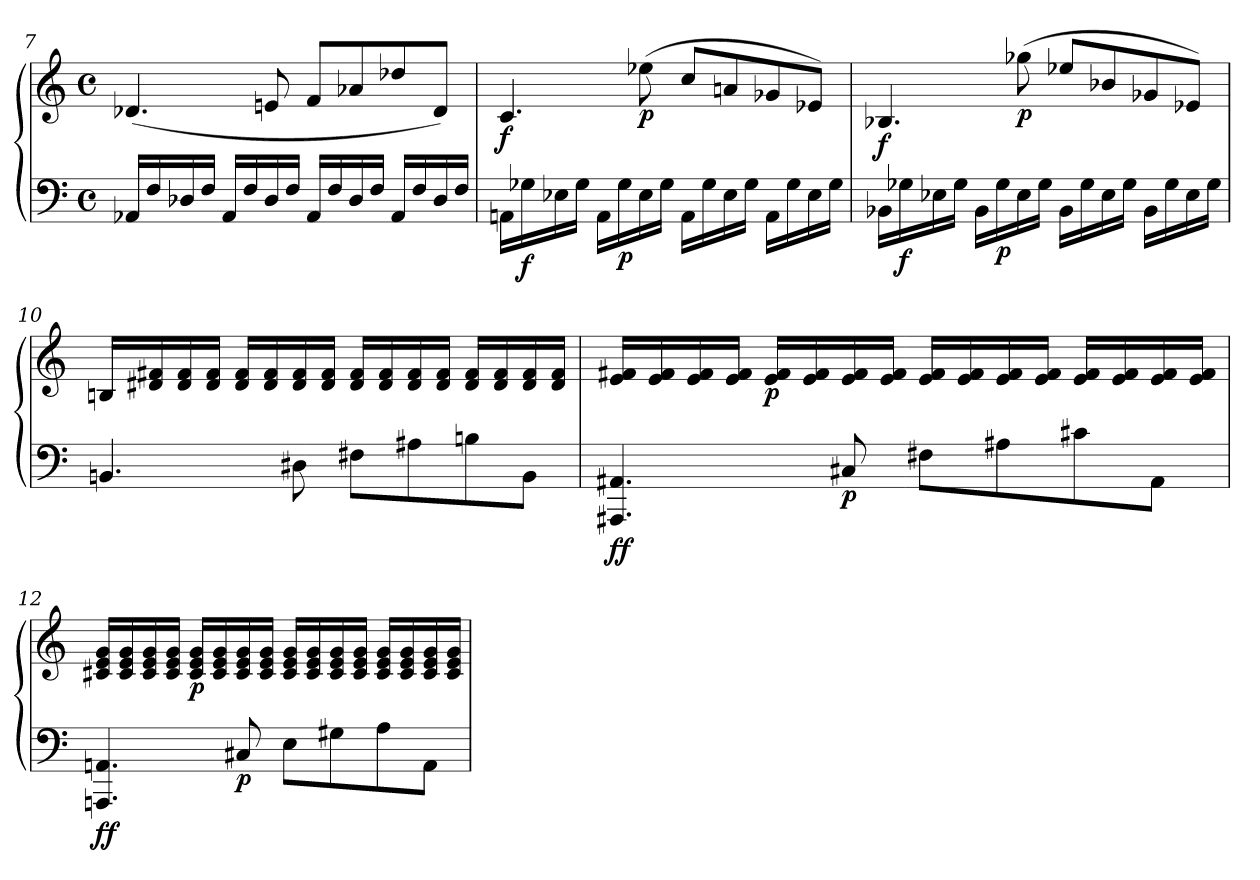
**kern	**kern	**dynam
*part1	*part1	*part1
*staff2	*staff1	*staff1/2
*clefF4	*clefG2	*
*k[]	*k[]	*
*M4/4	*M4/4	*
*met(c)	*met(c)	*
=7	=7	=7
16AA-X/LL	(<4.d-X/	.
16F/	.	.
16D-X/	.	.
16F/JJ	.	.
16AA-/LL	.	.
16F/	.	.
16D-/	8eni/	.
16F/JJ	.	.
16AA-/LL	8f/L	.
16F/	.	.
16D-/	8a-X/	.
16F/JJ	.	.
16AA-/LL	8dd-X/	.
16F/	.	.
16D-/	8d-/J)	.
16F/JJ	.	.
!!LO:LB:g=z
=8	=8	=8
!	!	!LO:DY:b
16AAni\LL	4.c/	f
!	!	!LO:DY:b=2
16G-X\	.	f
16E-X\	.	.
16G-\JJ	.	.
16AA\LL	.	.
!	!	!LO:DY:b=2
16G-\	.	p
!	!	!LO:DY:b
16E-\	(>8ee-X\	p
16G-\JJ	.	.
16AA\LL	8cc/L	.
16G-\	.	.
16E-\	8ani/	.
16G-\JJ	.	.
16AA\LL	8g-X/	.
16G-\	.	.
16E-\	8e-X/J)	.
16G-\JJ	.	.
=9	=9	=9
!	!	!LO:DY:b
16BB-X\LL	4.B-X/	f
!	!	!LO:DY:b=2
16G-X\	.	f
16E-X\	.	.
16G-\JJ	.	.
16BB-\LL	.	.
!	!	!LO:DY:b=2
16G-\	.	p
!	!	!LO:DY:b
16E-\	(>8gg-X\	p
16G-\JJ	.	.
16BB-\LL	8ee-X/L	.
16G-\	.	.
16E-\	8b-X/	.
16G-\JJ	.	.
16BB-\LL	8g-X/	.
16G-\	.	.
16E-\	8e-X/J)	.
16G-\JJ	.	.
!!LO:LB:g=z
=10	=10	=10
4.BBni/	16Bni/LL	.
.	16d#X/ 16f#X/	.
.	16d#/ 16f#/	.
.	16d#/ 16f#/JJ	.
.	16d#/ 16f#/LL	.
.	16d#/ 16f#/	.
8D#X\	16d#/ 16f#/	.
.	16d#/ 16f#/JJ	.
8F#X\L	16d#/ 16f#/LL	.
.	16d#/ 16f#/	.
8A#X\	16d#/ 16f#/	.
.	16d#/ 16f#/JJ	.
8Bni\	16d#/ 16f#/LL	.
.	16d#/ 16f#/	.
8BB\J	16d#/ 16f#/	.
.	16d#/ 16f#/JJ	.
!!LO:LB:g=z
=11	=11	=11
!	!	!LO:DY:b=2
!	!	!LO:DY:n=1:b
4.AAA#X/ 4.AA#X/	16e/ 16f#X/LL	f f
.	16e/ 16f#/	.
.	16e/ 16f#/	.
.	16e/ 16f#/JJ	.
!	!	!LO:DY:n=2:b
.	16e/ 16f#/LL	p
.	16e/ 16f#/	.
!	!	!LO:DY:n=3:b=2
8C#X/	16e/ 16f#/	p
.	16e/ 16f#/JJ	.
8F#X\L	16e/ 16f#/LL	.
.	16e/ 16f#/	.
8A#X\	16e/ 16f#/	.
.	16e/ 16f#/JJ	.
8c#X\	16e/ 16f#/LL	.
.	16e/ 16f#/	.
8AA#\J	16e/ 16f#/	.
.	16e/ 16f#/JJ	.
=12	=12	=12
!	!	!LO:DY:b=2
!	!	!LO:DY:n=1:b
4.AAAni/ 4.AAni/	16c#X/ 16e/ 16g/LL	f f
.	16c#/ 16e/ 16g/	.
.	16c#/ 16e/ 16g/	.
.	16c#/ 16e/ 16g/JJ	.
!	!	!LO:DY:n=2:b
.	16c#/ 16e/ 16g/LL	p
.	16c#/ 16e/ 16g/	.
!	!	!LO:DY:n=3:b=2
8C#X/	16c#/ 16e/ 16g/	p
.	16c#/ 16e/ 16g/JJ	.
8E\L	16c#/ 16e/ 16g/LL	.
.	16c#/ 16e/ 16g/	.
8G#X\	16c#/ 16e/ 16g/	.
.	16c#/ 16e/ 16g/JJ	.
8A\	16c#/ 16e/ 16g/LL	.
.	16c#/ 16e/ 16g/	.
8AA\J	16c#/ 16e/ 16g/	.
.	16c#/ 16e/ 16g/JJ	.
=	=	=
*-	*-	*-
